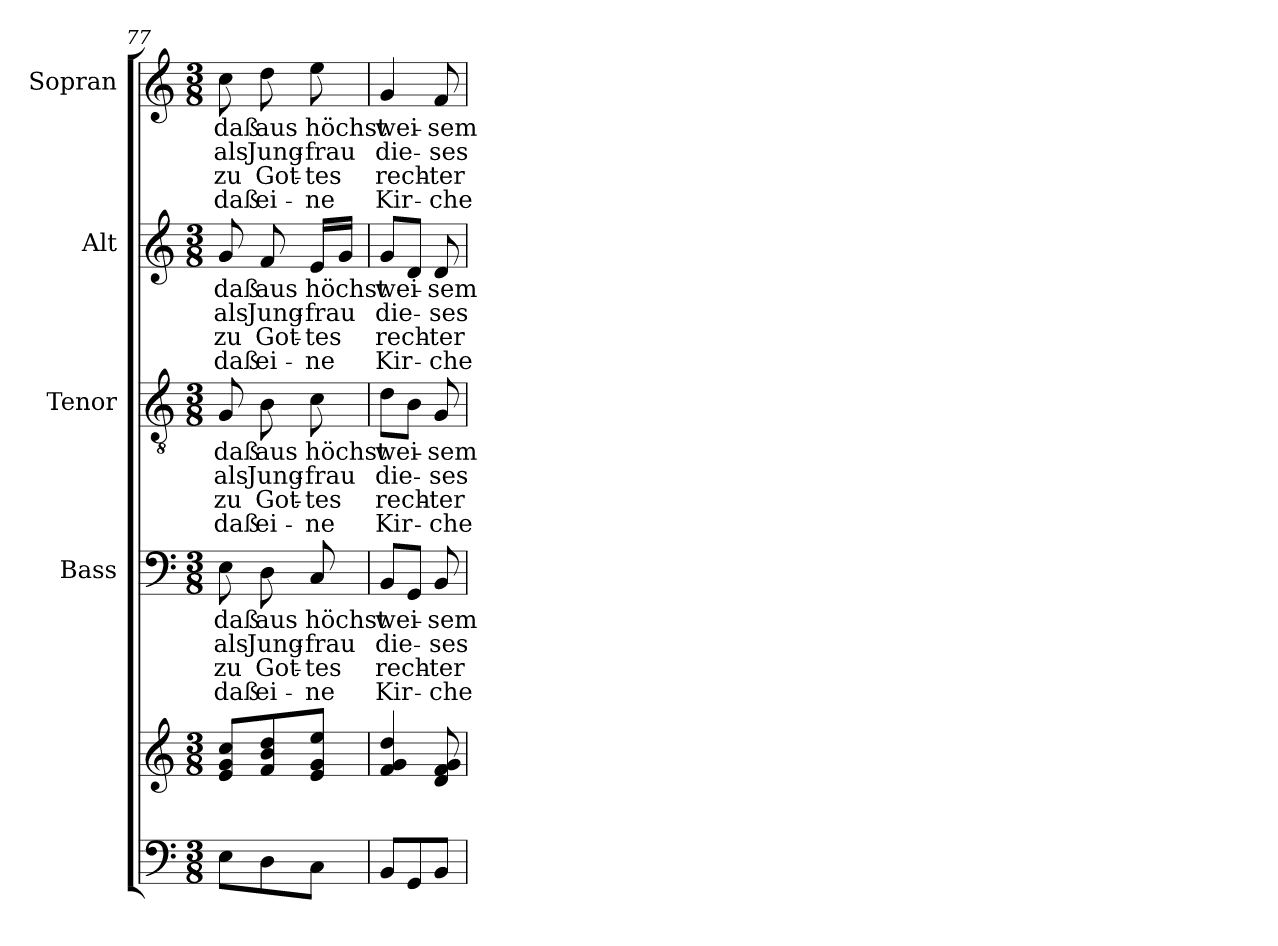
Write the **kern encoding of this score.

**kern	**kern	**kern	**text	**text	**text	**text	**kern	**text	**text	**text	**text	**kern	**text	**text	**text	**text	**kern	**text	**text	**text	**text
*part5	*part5	*part4	*part4	*part4	*part4	*part4	*part3	*part3	*part3	*part3	*part3	*part2	*part2	*part2	*part2	*part2	*part1	*part1	*part1	*part1	*part1
*staff6	*staff5	*staff4	*staff4	*staff4	*staff4	*staff4	*staff3	*staff3	*staff3	*staff3	*staff3	*staff2	*staff2	*staff2	*staff2	*staff2	*staff1	*staff1	*staff1	*staff1	*staff1
*	*	*I"Bass	*	*	*	*	*I"Tenor	*	*	*	*	*I"Alt	*	*	*	*	*I"Sopran	*	*	*	*
*	*	*I'B.	*	*	*	*	*I'T.	*	*	*	*	*I'A.	*	*	*	*	*I'S.	*	*	*	*
*clefF4	*clefG2	*clefF4	*	*	*	*	*clefGv2	*	*	*	*	*clefG2	*	*	*	*	*clefG2	*	*	*	*
*k[]	*k[]	*k[]	*	*	*	*	*k[]	*	*	*	*	*k[]	*	*	*	*	*k[]	*	*	*	*
*C:	*C:	*C:	*	*	*	*	*C:	*	*	*	*	*C:	*	*	*	*	*C:	*	*	*	*
*M3/8	*M3/8	*M3/8	*	*	*	*	*M3/8	*	*	*	*	*M3/8	*	*	*	*	*M3/8	*	*	*	*
=77	=77	=77	=77	=77	=77	=77	=77	=77	=77	=77	=77	=77	=77	=77	=77	=77	=77	=77	=77	=77	=77
!	!	!	!LO:LY:b	!LO:LY:b	!LO:LY:b	!LO:LY:b	!	!LO:LY:b	!LO:LY:b	!LO:LY:b	!LO:LY:b	!	!LO:LY:b	!LO:LY:b	!LO:LY:b	!LO:LY:b	!	!LO:LY:b	!LO:LY:b	!LO:LY:b	!LO:LY:b
8E\L	8e/ 8g/ 8cc/L	8E\	daß	als	zu	daß	8G/	daß	als	zu	daß	8g/	daß	als	zu	daß	8cc\	daß	als	zu	daß
!	!	!	!LO:LY:b	!LO:LY:b	!LO:LY:b	!LO:LY:b	!	!LO:LY:b	!LO:LY:b	!LO:LY:b	!LO:LY:b	!	!LO:LY:b	!LO:LY:b	!LO:LY:b	!LO:LY:b	!	!LO:LY:b	!LO:LY:b	!LO:LY:b	!LO:LY:b
8D\	8f/ 8b/ 8dd/	8D\	aus	Jung-	Got-	ei-	8B\	aus	Jung-	Got-	ei-	8f/	aus	Jung-	Got-	ei-	8dd\	aus	Jung-	Got-	ei-
!	!	!	!LO:LY:b	!LO:LY:b	!LO:LY:b	!LO:LY:b	!	!LO:LY:b	!LO:LY:b	!LO:LY:b	!LO:LY:b	!	!LO:LY:b	!LO:LY:b	!LO:LY:b	!LO:LY:b	!	!LO:LY:b	!LO:LY:b	!LO:LY:b	!LO:LY:b
8C\J	8e/ 8g/ 8ee/J	8C/	höchst	-frau	-tes	-ne	8c\	höchst	-frau	-tes	-ne	16e/LL	höchst	-frau	-tes	-ne	8ee\	höchst	-frau	-tes	-ne
.	.	.	.	.	.	.	.	.	.	.	.	16g/JJ	.	.	.	.	.	.	.	.	.
=78	=78	=78	=78	=78	=78	=78	=78	=78	=78	=78	=78	=78	=78	=78	=78	=78	=78	=78	=78	=78	=78
!	!	!	!LO:LY:b	!LO:LY:b	!LO:LY:b	!LO:LY:b	!	!LO:LY:b	!LO:LY:b	!LO:LY:b	!LO:LY:b	!	!LO:LY:b	!LO:LY:b	!LO:LY:b	!LO:LY:b	!	!LO:LY:b	!LO:LY:b	!LO:LY:b	!LO:LY:b
8BB/L	4f/ 4g/ 4dd/	8BB/L	wei-	die-	rech-	Kir-	8d\L	wei-	die-	rech-	Kir-	8g/L	wei-	die-	rech-	Kir-	4g/	wei-	die-	rech-	Kir-
8GG/	.	8GG/J	.	.	.	.	8B\J	.	.	.	.	8d/J	.	.	.	.	.	.	.	.	.
!	!	!	!LO:LY:b	!LO:LY:b	!LO:LY:b	!LO:LY:b	!	!LO:LY:b	!LO:LY:b	!LO:LY:b	!LO:LY:b	!	!LO:LY:b	!LO:LY:b	!LO:LY:b	!LO:LY:b	!	!LO:LY:b	!LO:LY:b	!LO:LY:b	!LO:LY:b
8BB/J	8d/ 8f/ 8g/	8BB/	-sem	-ses	-ter	-che	8G/	-sem	-ses	-ter	-che	8d/	-sem	-ses	-ter	-che	8f/	-sem	-ses	-ter	-che
=	=	=	=	=	=	=	=	=	=	=	=	=	=	=	=	=	=	=	=	=	=
*-	*-	*-	*-	*-	*-	*-	*-	*-	*-	*-	*-	*-	*-	*-	*-	*-	*-	*-	*-	*-	*-
